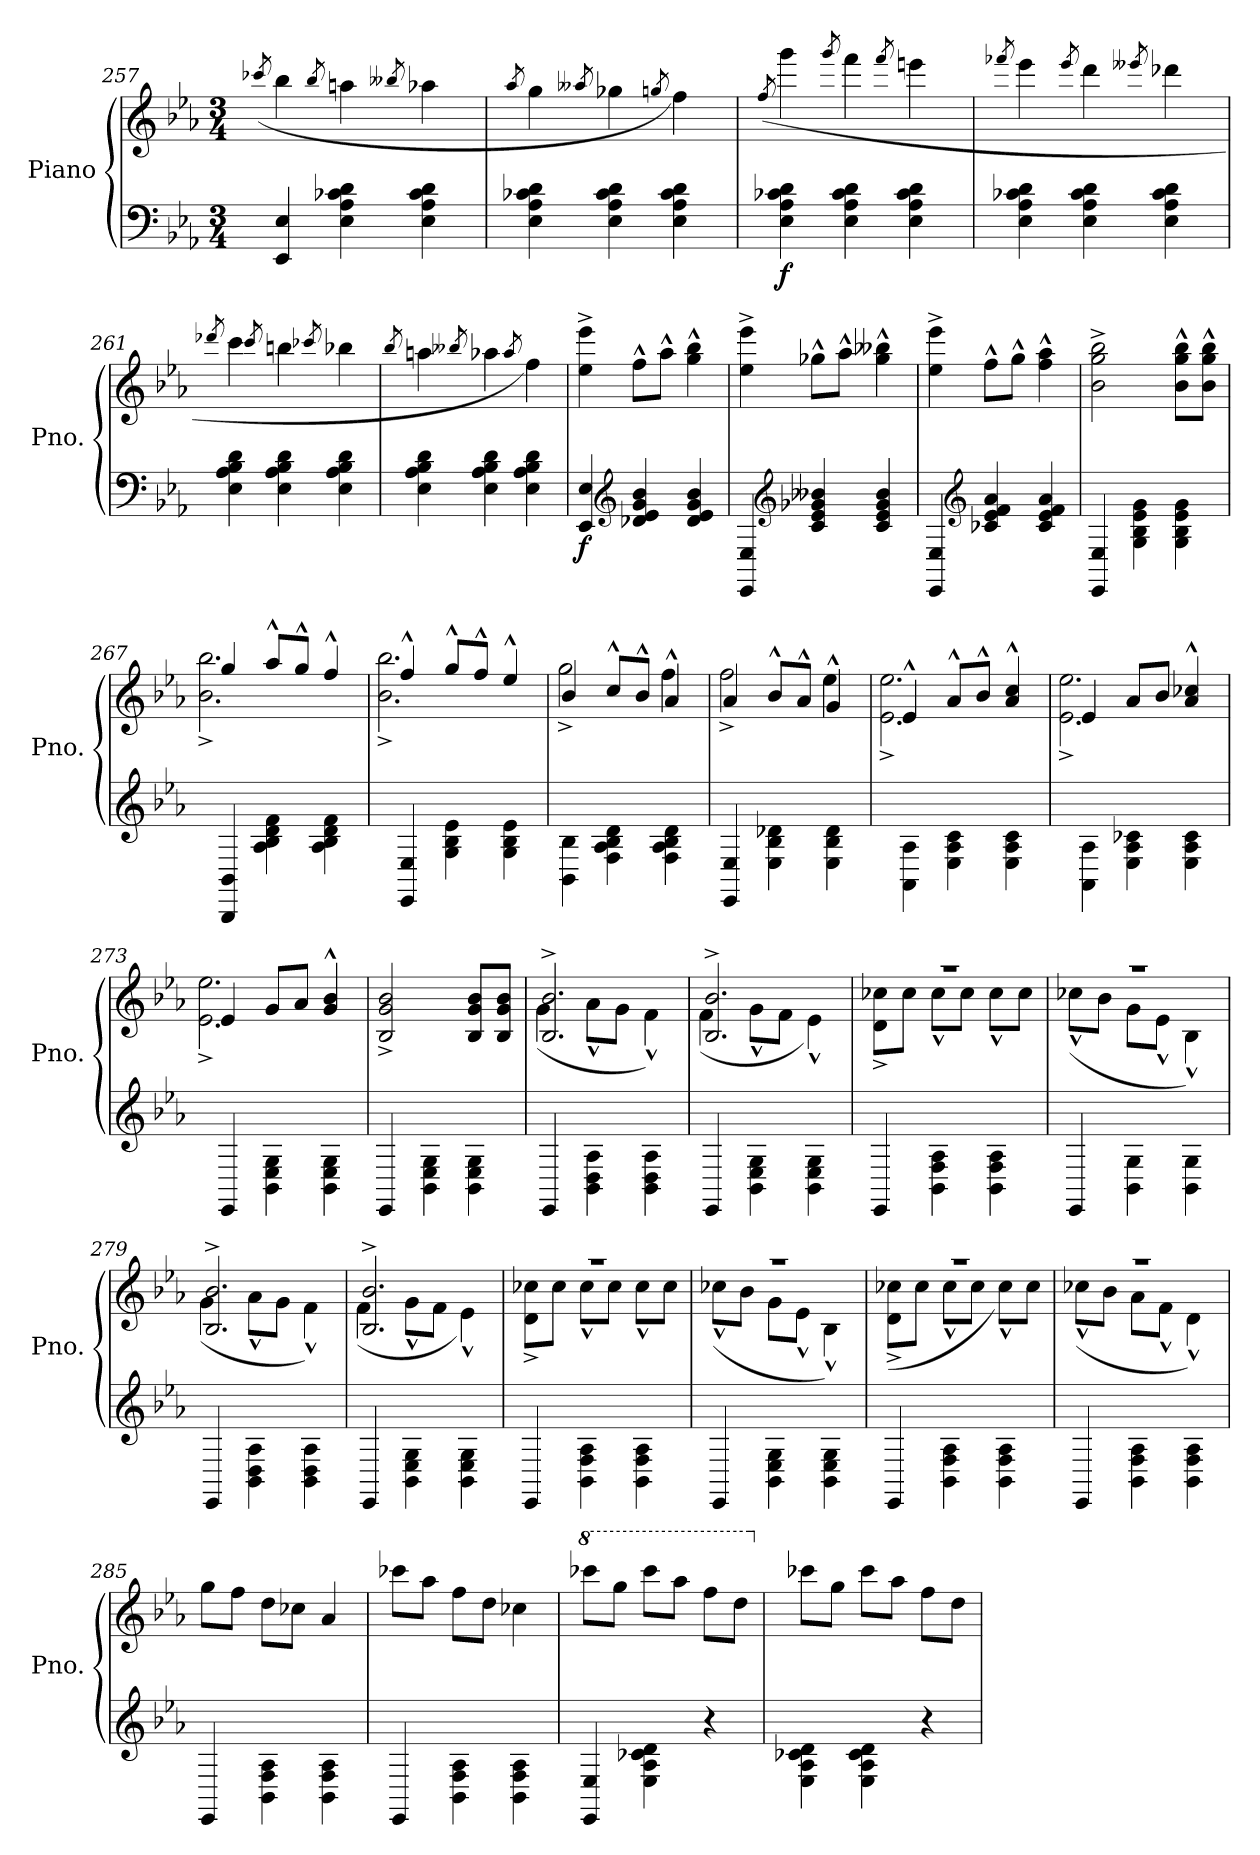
**kern	**kern	**dynam
*part1	*part1	*part1
*staff2	*staff1	*staff1/2
*I"Piano	*	*
*I'Pno.	*	*
*clefF4	*clefG2	*
*k[b-e-a-]	*k[b-e-a-]	*
*M3/4	*M3/4	*
*MM188	*MM188	*
=257	=257	=257
.	(>8qccc-X/	.
4EE-/ 4E-/	4bb-\	.
.	8qbb-/	.
4E-\ 4A-\ 4c-X\ 4d\	4aan\	.
.	8qbb--X/	.
4E-\ 4A-\ 4c-\ 4d\	4aa-X\	.
=258	=258	=258
*	*MM190	*
.	8qaa-/	.
4E-\ 4A-\ 4c-X\ 4d\	4gg\	.
.	8qaa--X/	.
4E-\ 4A-\ 4c-\ 4d\	4gg-X\	.
.	8qggn/	.
4E-\ 4A-\ 4c-\ 4d\	4ff\)	.
!!LO:PB:g=z
=259	=259	=259
*	*MM192	*
.	(>8qff/	.
!	!	!LO:DY:b=2
4E-\ 4A-\ 4c-X\ 4d\	4ggg\	f
.	8qggg/	.
4E-\ 4A-\ 4c-\ 4d\	4fff\	.
.	8qfff/	.
4E-\ 4A-\ 4c-\ 4d\	4eeen\	.
=260	=260	=260
.	8qfff-X/	.
4E-\ 4A-\ 4c-X\ 4d\	4eee-\	.
.	8qeee-/	.
4E-\ 4A-\ 4c-\ 4d\	4ddd\	.
.	8qeee--X/	.
4E-\ 4A-\ 4c-\ 4d\	4ddd-X\	.
=261	=261	=261
*	*MM194	*
.	8qddd-X/	.
4E-\ 4A-\ 4B-\ 4d\	4ccc\	.
.	8qccc/	.
4E-\ 4A-\ 4B-\ 4d\	4bbn\	.
.	8qccc-X/	.
4E-\ 4A-\ 4B-\ 4d\	4bb-X\	.
=262	=262	=262
.	8qbb-/	.
4E-\ 4A-\ 4B-\ 4d\	4aan\	.
.	8qbb--X/	.
4E-\ 4A-\ 4B-\ 4d\	4aa-X\	.
.	8qaa-/	.
4E-\ 4A-\ 4B-\ 4d\	4ff\)	.
=263	=263	=263
!	!	!LO:DY:b=2
4EE-/ 4E-/	4ee-\^ 4eee-\^	f
*clefG2	*	*
4d-X/ 4e-/ 4g/ 4b-/	8ff^^\L	.
.	8aa-^^\J	.
4d-/ 4e-/ 4g/ 4b-/	4gg\^^ 4bb-\^^	.
!!LO:LB:g=z
=264	=264	=264
4EE-/ 4E-/	4ee-\^ 4eee-\^	.
*clefG2	*	*
4c/ 4e-/ 4g-X/ 4b--X/	8gg-X^^\L	.
.	8aa-^^\J	.
4c/ 4e-/ 4g-/ 4b--/	4gg-\^^ 4bb--X\^^	.
=265	=265	=265
4EE-/ 4E-/	4ee-\^ 4eee-\^	.
*clefG2	*	*
4c-X/ 4e-/ 4f/ 4a-/	8ff^^\L	.
.	8gg^^\J	.
4c-/ 4e-/ 4f/ 4a-/	4ff\^^ 4aa-\^^	.
=266	=266	=266
4EE-/ 4E-/	2b-\^ 2gg\^ 2bb-\^	.
4G\ 4B-\ 4e-\ 4g\	.	.
4G\ 4B-\ 4e-\ 4g\	8b-\^^ 8gg\^^ 8bb-\^^L	.
.	8b-\^^ 8gg\^^ 8bb-\^^J	.
=267	=267	=267
*	*^	*
4BBB-/ 4BB-/	4gg/	2.b-\^ 2.bb-\^	.
4A-\ 4B-\ 4d\ 4f\	8aa-^^/L	.	.
.	8gg^^/J	.	.
4A-\ 4B-\ 4d\ 4f\	4ff^^/	.	.
=268	=268	=268	=268
4EE-/ 4E-/	4ff^^/	2.b-\^ 2.bb-\^	.
4G\ 4B-\ 4e-\	8gg^^/L	.	.
.	8ff^^/J	.	.
4G\ 4B-\ 4e-\	4ee-^^/	.	.
=269	=269	=269	=269
4BB-\ 4B-\	4b-/	2gg^\	.
4F\ 4A-\ 4B-\ 4d\	8cc^^/L	.	.
.	8b-^^/J	.	.
4F\ 4A-\ 4B-\ 4d\	4a-^^/	4ff\	.
!!LO:LB:g=z	!!
=270	=270	=270	=270
4EE-/ 4E-/	4a-/	2ff^\	.
4E-\ 4B-\ 4d-X\	8b-^^/L	.	.
.	8a-^^/J	.	.
4E-\ 4B-\ 4d-\	4g^^/	4ee-\	.
=271	=271	=271	=271
4AA-\ 4A-\	4e-^^/	2.e-\^ 2.ee-\^	.
4E-\ 4A-\ 4c\	8a-^^/L	.	.
.	8b-^^/J	.	.
4E-\ 4A-\ 4c\	4a-/^^ 4cc/^^	.	.
=272	=272	=272	=272
4AA-\ 4A-\	4e-/	2.e-\^ 2.ee-\^	.
4E-\ 4A-\ 4c-X\	8a-/L	.	.
.	8b-/J	.	.
4E-\ 4A-\ 4c-\	4a-/^^ 4cc-X/^^	.	.
=273	=273	=273	=273
4EE-/	4e-/	2.e-\^ 2.ee-\^	.
4BB-\ 4E-\ 4G\	8g/L	.	.
.	8a-/J	.	.
4BB-\ 4E-\ 4G\	4g/^^ 4b-/^^	.	.
*	*v	*v	*
=274	=274	=274
4EE-/	2B-/^ 2g/^ 2b-/^	.
4BB-\ 4E-\ 4G\	.	.
4BB-\ 4E-\ 4G\	8B-/ 8g/ 8b-/L	.
.	8B-/ 8g/ 8b-/J	.
=275	=275	=275
*	*^	*
4EE-/	2.B-/^ 2.b-/^	(<4g\	.
4BB-\ 4D\ 4A-\	.	8a-^^\L	.
.	.	8g\J	.
4BB-\ 4D\ 4A-\	.	4f^^\)	.
=276	=276	=276	=276
4EE-/	2.B-/^ 2.b-/^	(<4f\	.
4BB-\ 4E-\ 4G\	.	8g^^\L	.
.	.	8f\J	.
4BB-\ 4E-\ 4G\	.	4e-^^\)	.
!!LO:LB:g=z	!!
=277	=277	=277	=277
4EE-/	2.r	8d\^ 8cc-X\^L	.
.	.	8cc-\J	.
4BB-\ 4F\ 4A-\	.	8cc-^^\L	.
.	.	8cc-\J	.
4BB-\ 4F\ 4A-\	.	8cc-^^\L	.
.	.	8cc-\J	.
=278	=278	=278	=278
4EE-/	2.r	(<8cc-X^^\L	.
.	.	8b-\J	.
4BB-\ 4G\	.	8g\L	.
.	.	8e-^^\J	.
4BB-\ 4G\	.	4B-^^\)	.
=279	=279	=279	=279
4EE-/	2.B-/^ 2.b-/^	(<4g\	.
4BB-\ 4D\ 4A-\	.	8a-^^\L	.
.	.	8g\J	.
4BB-\ 4D\ 4A-\	.	4f^^\)	.
=280	=280	=280	=280
4EE-/	2.B-/^ 2.b-/^	(<4f\	.
4BB-\ 4E-\ 4G\	.	8g^^\L	.
.	.	8f\J	.
4BB-\ 4E-\ 4G\	.	4e-^^\)	.
=281	=281	=281	=281
4EE-/	2.r	8d\^ 8cc-X\^L	.
.	.	8cc-\J	.
4BB-\ 4F\ 4A-\	.	8cc-^^\L	.
.	.	8cc-\J	.
4BB-\ 4F\ 4A-\	.	8cc-^^\L	.
.	.	8cc-\J	.
=282	=282	=282	=282
4EE-/	2.r	(<8cc-X^^\L	.
.	.	8b-\J	.
4BB-\ 4E-\ 4G\	.	8g\L	.
.	.	8e-^^\J	.
4BB-\ 4E-\ 4G\	.	4B-^^\)	.
=283	=283	=283	=283
4EE-/	2.r	(<8d\^ 8cc-X\^L	.
.	.	8cc-\J	.
4BB-\ 4F\ 4A-\	.	8cc-^^\L	.
.	.	8cc-\J	.
4BB-\ 4F\ 4A-\	.	8cc-^^\L)	.
.	.	8cc-\J	.
=284	=284	=284	=284
4EE-/	2.r	(<8cc-X^^\L	.
.	.	8b-\J	.
4BB-\ 4F\ 4A-\	.	8a-\L	.
.	.	8f^^\J	.
4BB-\ 4F\ 4A-\	.	4d^^\)	.
*	*v	*v	*
!!LO:LB:g=z
=285	=285	=285
4EE-/	8gg\L	.
.	8ff\J	.
4BB-\ 4F\ 4A-\	8dd\L	.
.	8cc-X\J	.
4BB-\ 4F\ 4A-\	4a-/	.
=286	=286	=286
4EE-/	8ccc-X\L	.
.	8aa-\J	.
4BB-\ 4F\ 4A-\	8ff\L	.
.	8dd\J	.
4BB-\ 4F\ 4A-\	4cc-X\	.
=287	=287	=287
*	*8va	*
4EE-/ 4E-/	8cccc-X\L	.
.	8ggg\J	.
4E-\ 4A-\ 4c-X\ 4d\	8cccc-\L	.
.	8aaa-\J	.
4r	8fff\L	.
.	8ddd\J	.
=288	=288	=288
*	*X8va	*
4E-\ 4A-\ 4c-X\ 4d\	8ccc-X\L	.
.	8gg\J	.
4E-\ 4A-\ 4c-\ 4d\	8ccc-\L	.
.	8aa-\J	.
4r	8ff\L	.
.	8dd\J	.
=	=	=
*-	*-	*-
